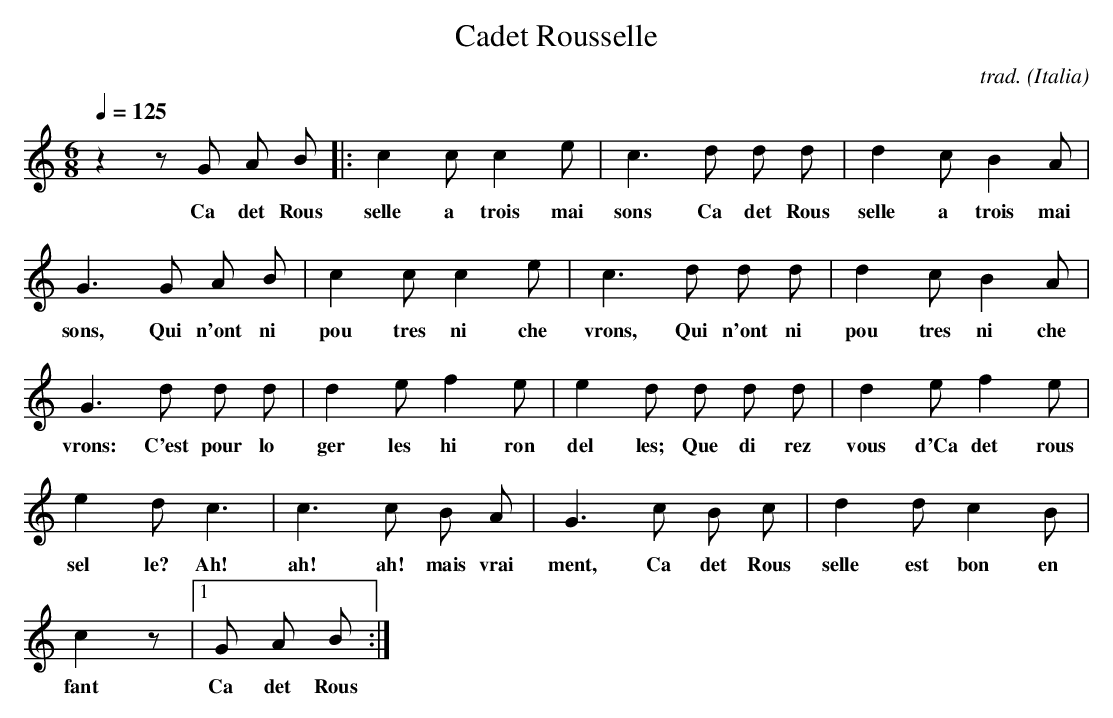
X:1
T:Cadet Rousselle
C:trad.
O:Italia
Q:1/4=125
V:1
M:6/8
L:1/8
K:C
z2 z G A B |:c2 c c2 e |c3 d d d |d2 c B2 A |
w:Ca det Rous selle a trois mai sons Ca det Rous selle a trois mai
G3 G A B |c2 c c2 e |c3 d d d |d2 c B2 A |
w:sons, Qui n'ont ni pou tres ni che vrons, Qui n'ont ni pou tres ni che
G3 d d d |d2 e f2 e |e2 d d d d |d2 e f2 e |
w:vrons: C'est pour lo ger les hi ron del les; Que di rez vous d'Ca det rous
e2 d c3 |c3 c B A |G3 c B c |d2 d c2 B |
w:sel le? Ah! ah! ah! mais vrai ment, Ca det Rous selle est bon en
c2 z |[1G A B :|
w:fant Ca det Rous
     %End of file
